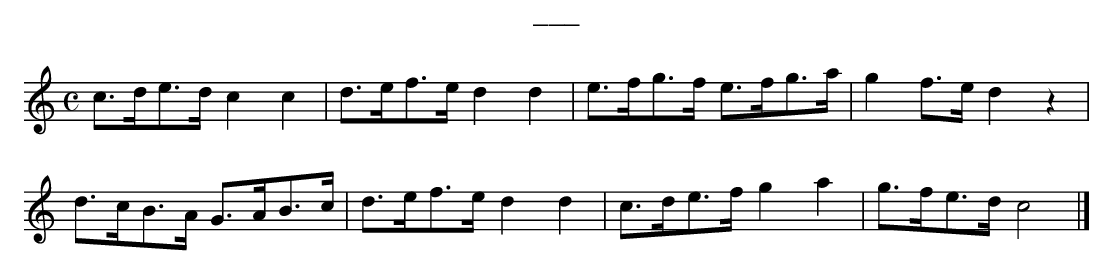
X:1
T:___
K:Cmaj
M:C
L:1/8
c>de>d c2 c2|d>ef>e d2 d2|e>fg>f e>fg>a|g2 f>e d2 z2|
d>cB>A G>AB>c|d>ef>e d2 d2|c>de>f g2 a2|g>fe>d c4|]
